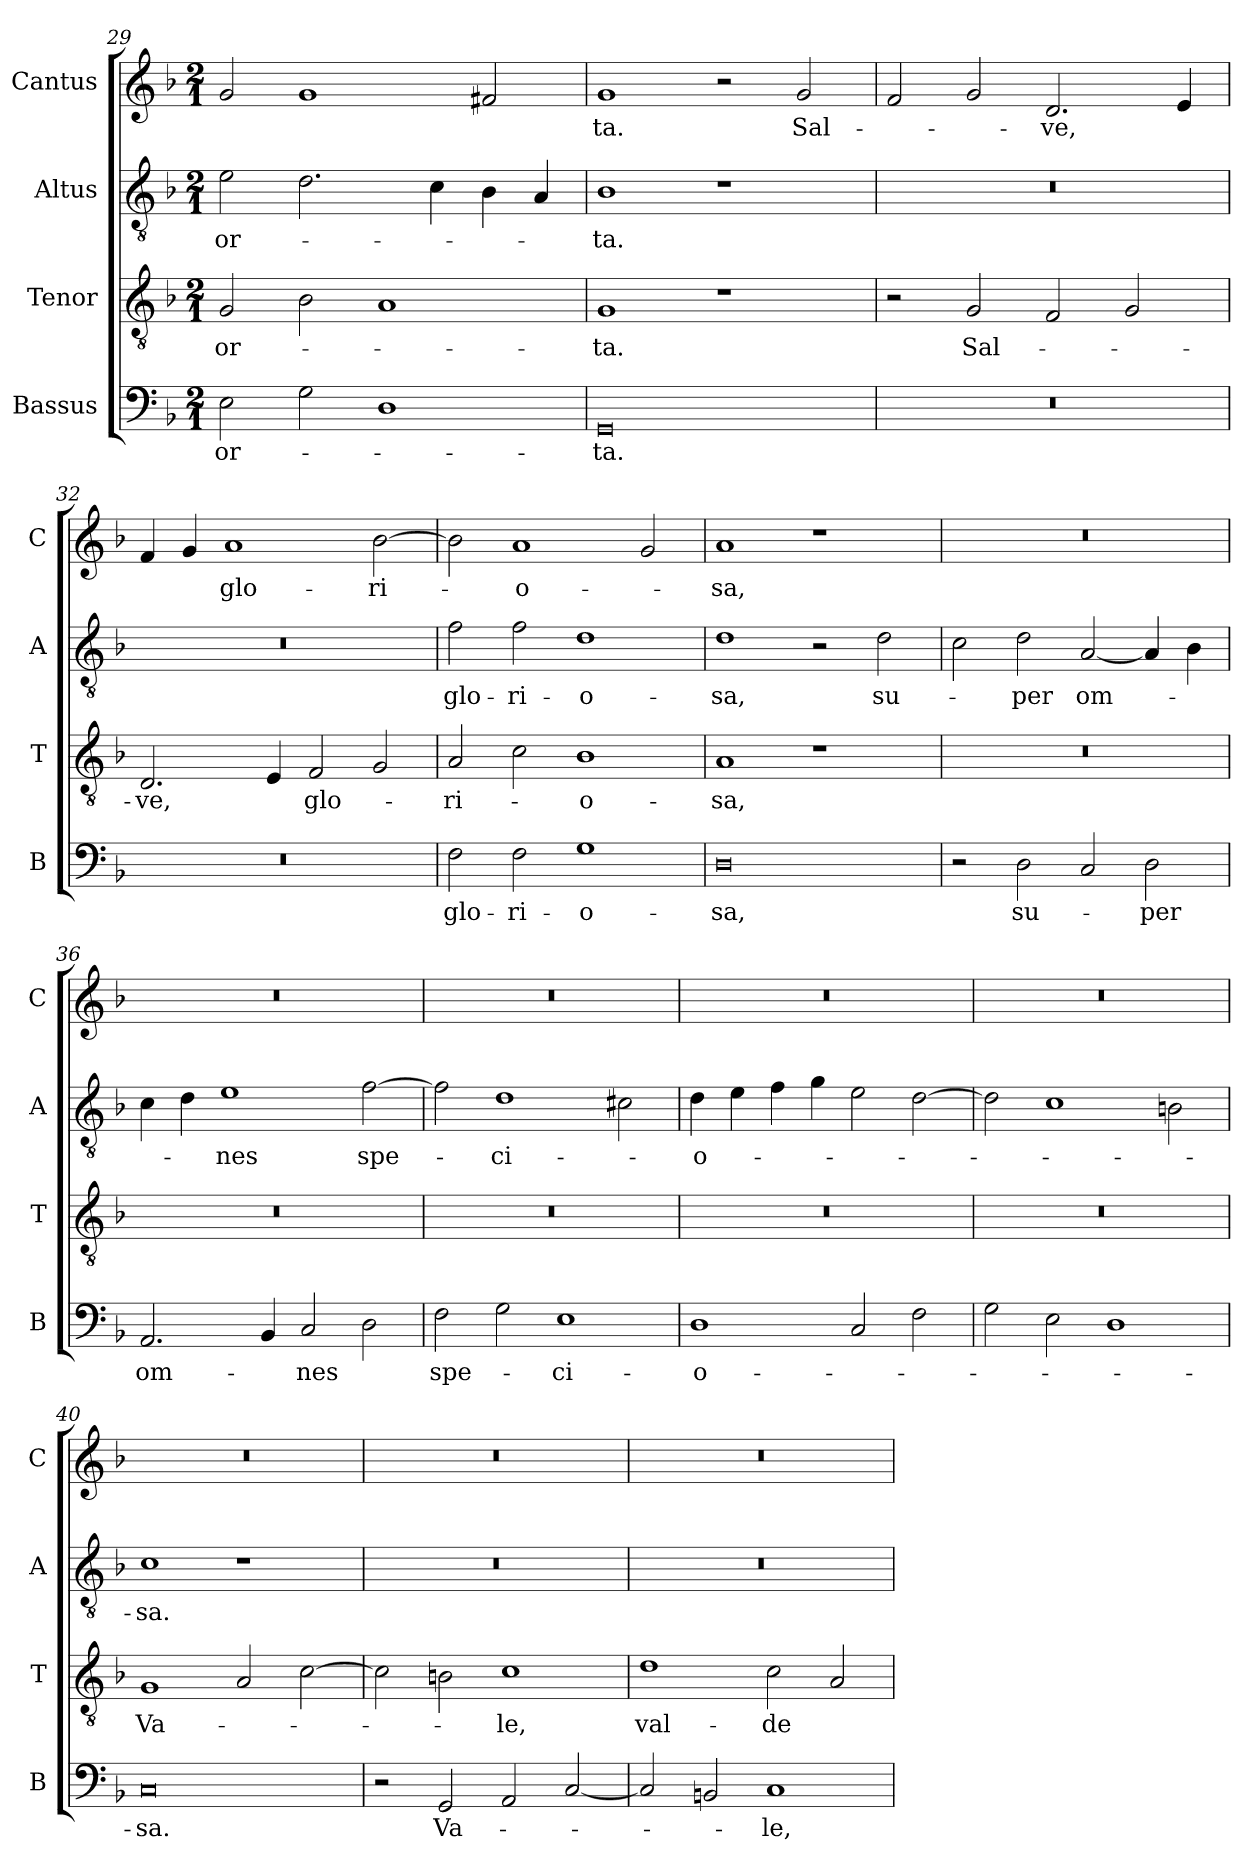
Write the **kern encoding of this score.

**kern	**text	**kern	**text	**kern	**text	**kern	**text
*part4	*part4	*part3	*part3	*part2	*part2	*part1	*part1
*staff4	*staff4	*staff3	*staff3	*staff2	*staff2	*staff1	*staff1
*I"Bassus	*	*I"Tenor	*	*I"Altus	*	*I"Cantus	*
*I'B	*	*I'T	*	*I'A	*	*I'C	*
*clefF4	*	*clefGv2	*	*clefGv2	*	*clefG2	*
*k[b-]	*	*k[b-]	*	*k[b-]	*	*k[b-]	*
*F:	*	*F:	*	*F:	*	*F:	*
*M2/1	*	*M2/1	*	*M2/1	*	*M2/1	*
=29	=29	=29	=29	=29	=29	=29	=29
!	!	!	!	!	!LO:LY:i	!	!
2E	or-	2G	or-	2e	or-	2g	.
2G	.	2B-	.	2.d	.	1g	.
1D	.	1A	.	.	.	.	.
.	.	.	.	4c	.	.	.
.	.	.	.	4B-	.	2f#X	.
.	.	.	.	4A	.	.	.
=30	=30	=30	=30	=30	=30	=30	=30
!	!	!	!	!	!LO:LY:i	!	!
0GG	-ta.	1G	-ta.	1B-	-ta.	1g	-ta.
.	.	1r	.	1r	.	2r	.
.	.	.	.	.	.	2g	Sal-
!!LO:LB:g=z
=31	=31	=31	=31	=31	=31	=31	=31
0r	.	2r	.	0r	.	2f	.
.	.	2G	Sal-	.	.	2g	.
.	.	2F	.	.	.	2.d	-ve,
.	.	2G	.	.	.	.	.
.	.	.	.	.	.	4e	.
=32	=32	=32	=32	=32	=32	=32	=32
0r	.	2.D	-ve,	0r	.	4f	.
.	.	.	.	.	.	4g	.
.	.	.	.	.	.	1a	glo-
.	.	4E	.	.	.	.	.
.	.	2F	glo-	.	.	.	.
.	.	2G	.	.	.	[2b-	-ri-
=33	=33	=33	=33	=33	=33	=33	=33
!	!	!	!	!	!LO:LY:i	!	!
2F	glo-	2A	-ri-	2f	glo-	2b-]	.
!	!	!	!	!	!LO:LY:i	!	!
2F	-ri-	2c	.	2f	-ri-	1a	-o-
!	!	!	!	!	!LO:LY:i	!	!
1G	-o-	1B-	-o-	1d	-o-	.	.
.	.	.	.	.	.	2g	.
=34	=34	=34	=34	=34	=34	=34	=34
!	!	!	!	!	!LO:LY:i	!	!
0D	-sa,	1A	-sa,	1d	-sa,	1a	-sa,
.	.	1r	.	2r	.	1r	.
.	.	.	.	2d	su-	.	.
!!LO:LB:g=z
=35	=35	=35	=35	=35	=35	=35	=35
2r	.	0r	.	2c	.	0r	.
2D	su-	.	.	2d	-per	.	.
2C	.	.	.	[2A	om-	.	.
2D	-per	.	.	4A]	.	.	.
.	.	.	.	4B-	.	.	.
=36	=36	=36	=36	=36	=36	=36	=36
2.AA	om-	0r	.	4c	.	0r	.
.	.	.	.	4d	.	.	.
.	.	.	.	1e	-nes	.	.
4BB-	.	.	.	.	.	.	.
2C	-nes	.	.	.	.	.	.
2D	.	.	.	[2f	spe-	.	.
=37	=37	=37	=37	=37	=37	=37	=37
2F	spe-	0r	.	2f]	.	0r	.
2G	.	.	.	1d	-ci-	.	.
1E	-ci-	.	.	.	.	.	.
.	.	.	.	2c#X	.	.	.
=38	=38	=38	=38	=38	=38	=38	=38
1D	-o-	0r	.	4d	-o-	0r	.
.	.	.	.	4e	.	.	.
.	.	.	.	4f	.	.	.
.	.	.	.	4g	.	.	.
2C	.	.	.	2e	.	.	.
2F	.	.	.	[2d	.	.	.
!!LO:LB:g=z
=39	=39	=39	=39	=39	=39	=39	=39
2G	.	0r	.	2d]	.	0r	.
2E	.	.	.	1c	.	.	.
1D	.	.	.	.	.	.	.
.	.	.	.	2Bn	.	.	.
=40	=40	=40	=40	=40	=40	=40	=40
0C	-sa.	1G	Va-	1c	-sa.	0r	.
.	.	2A	.	1r	.	.	.
.	.	[2c	.	.	.	.	.
=41	=41	=41	=41	=41	=41	=41	=41
2r	.	2c]	.	0r	.	0r	.
2GG	Va-	2Bn	.	.	.	.	.
2AA	.	1c	-le,	.	.	.	.
[2C	.	.	.	.	.	.	.
=42	=42	=42	=42	=42	=42	=42	=42
2C]	.	1d	val-	0r	.	0r	.
2BBn	.	.	.	.	.	.	.
1C	-le,	2c	-de	.	.	.	.
.	.	2A	.	.	.	.	.
=	=	=	=	=	=	=	=
*-	*-	*-	*-	*-	*-	*-	*-
